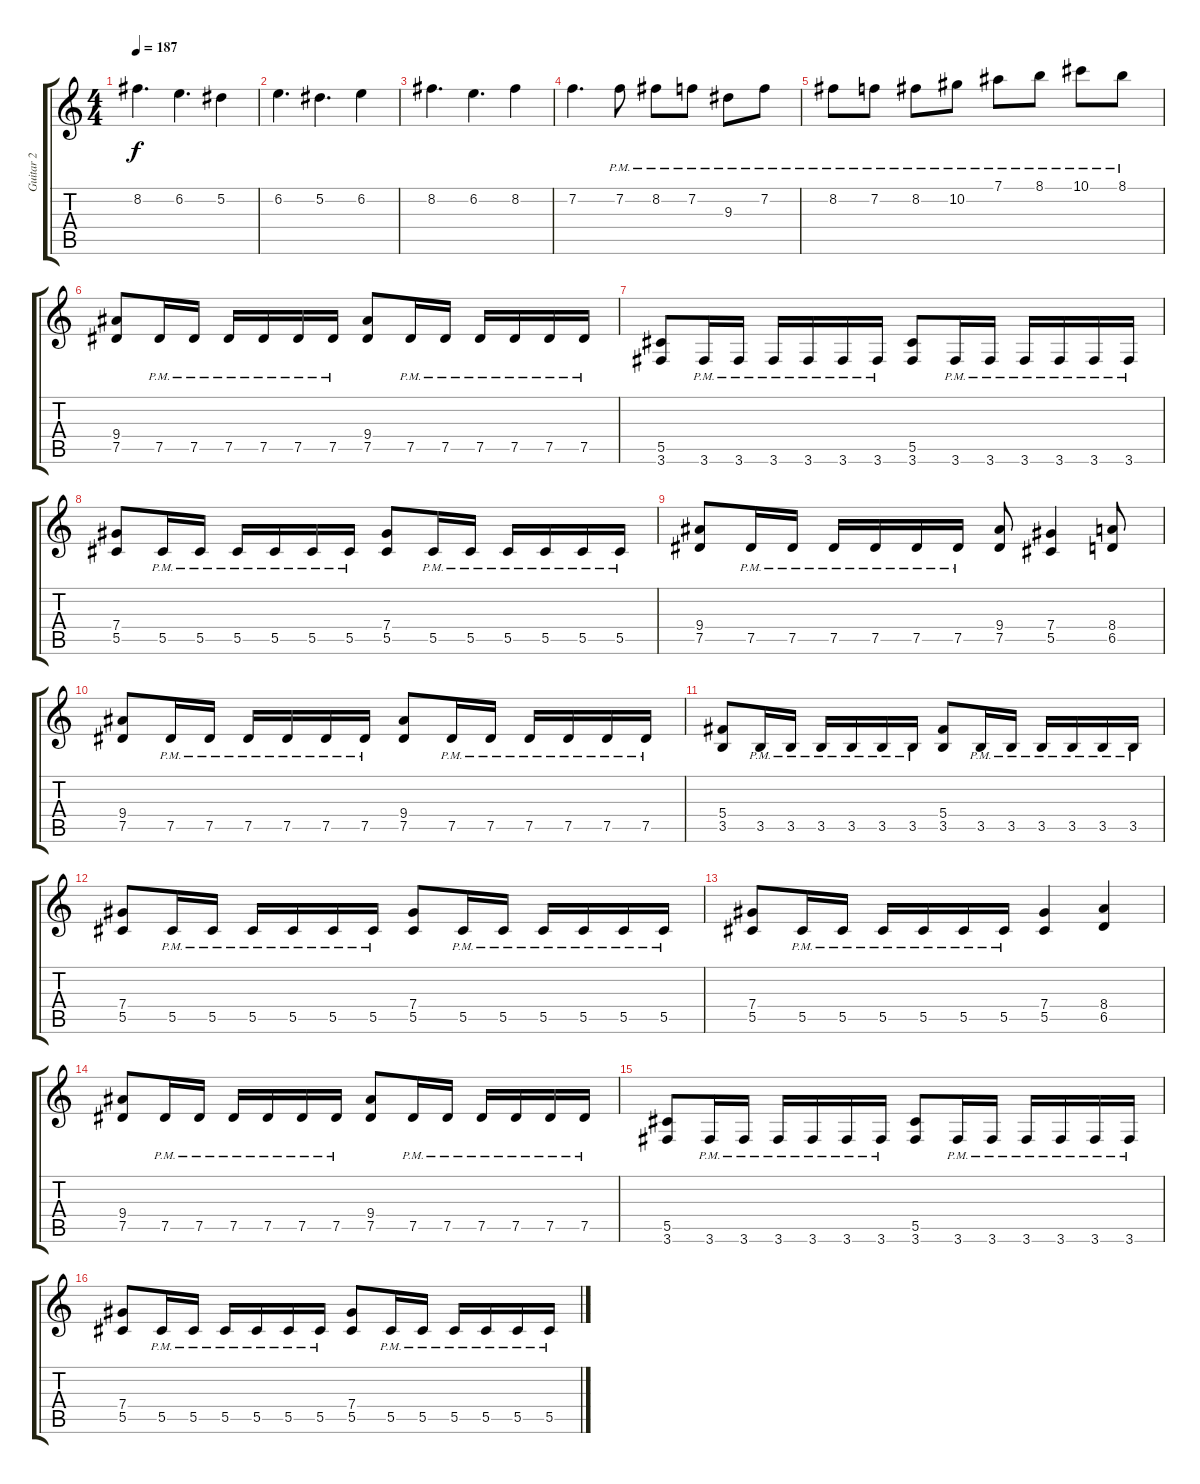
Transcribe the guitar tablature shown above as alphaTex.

\track ("Guitar 2" "Guitar 2") {instrument overdrivenguitar}
\staff {score tabs}
\tuning (Eb4 Bb3 Gb3 Db3 Ab2 Eb2) {hide}
\ts (4 4)
\tempo 187
\clef g2
\ks c
8.2.4{d dy f} 6.2.4{d} 5.2.4 |
6.2.4{d} 5.2.4{d} 6.2.4 |
8.2.4{d} 6.2.4{d} 8.2.4 |
7.2.4{d} 7.2{pm}.8 8.2{pm}.8 7.2{pm}.8 9.3{pm}.8 7.2{pm}.8 |
8.2{pm}.8 7.2{pm}.8 8.2{pm}.8 10.2{pm}.8 7.1{pm}.8 8.1{pm}.8 10.1{pm}.8 8.1{pm}.8 |
(9.4 7.5).8 7.5{pm}.16 7.5{pm}.16 7.5{pm}.16 7.5{pm}.16 7.5{pm}.16 7.5{pm}.16 (9.4 7.5).8 7.5{pm}.16 7.5{pm}.16 7.5{pm}.16 7.5{pm}.16 7.5{pm}.16 7.5{pm}.16 |
(5.5 3.6).8 3.6{pm}.16 3.6{pm}.16 3.6{pm}.16 3.6{pm}.16 3.6{pm}.16 3.6{pm}.16 (5.5 3.6).8 3.6{pm}.16 3.6{pm}.16 3.6{pm}.16 3.6{pm}.16 3.6{pm}.16 3.6{pm}.16 |
(7.4 5.5).8 5.5{pm}.16 5.5{pm}.16 5.5{pm}.16 5.5{pm}.16 5.5{pm}.16 5.5{pm}.16 (7.4 5.5).8 5.5{pm}.16 5.5{pm}.16 5.5{pm}.16 5.5{pm}.16 5.5{pm}.16 5.5{pm}.16 |
(9.4 7.5).8 7.5{pm}.16 7.5{pm}.16 7.5{pm}.16 7.5{pm}.16 7.5{pm}.16 7.5{pm}.16 (9.4 7.5).8 (7.4 5.5).4 (8.4 6.5).8 |
(9.4 7.5).8 7.5{pm}.16 7.5{pm}.16 7.5{pm}.16 7.5{pm}.16 7.5{pm}.16 7.5{pm}.16 (9.4 7.5).8 7.5{pm}.16 7.5{pm}.16 7.5{pm}.16 7.5{pm}.16 7.5{pm}.16 7.5{pm}.16 |
(5.4 3.5).8 3.5{pm}.16 3.5{pm}.16 3.5{pm}.16 3.5{pm}.16 3.5{pm}.16 3.5{pm}.16 (5.4 3.5).8 3.5{pm}.16 3.5{pm}.16 3.5{pm}.16 3.5{pm}.16 3.5{pm}.16 3.5{pm}.16 |
(7.4 5.5).8 5.5{pm}.16 5.5{pm}.16 5.5{pm}.16 5.5{pm}.16 5.5{pm}.16 5.5{pm}.16 (7.4 5.5).8 5.5{pm}.16 5.5{pm}.16 5.5{pm}.16 5.5{pm}.16 5.5{pm}.16 5.5{pm}.16 |
(7.4 5.5).8 5.5{pm}.16 5.5{pm}.16 5.5{pm}.16 5.5{pm}.16 5.5{pm}.16 5.5{pm}.16 (7.4 5.5).4 (8.4 6.5).4 |
(9.4 7.5).8 7.5{pm}.16 7.5{pm}.16 7.5{pm}.16 7.5{pm}.16 7.5{pm}.16 7.5{pm}.16 (9.4 7.5).8 7.5{pm}.16 7.5{pm}.16 7.5{pm}.16 7.5{pm}.16 7.5{pm}.16 7.5{pm}.16 |
(5.5 3.6).8 3.6{pm}.16 3.6{pm}.16 3.6{pm}.16 3.6{pm}.16 3.6{pm}.16 3.6{pm}.16 (5.5 3.6).8 3.6{pm}.16 3.6{pm}.16 3.6{pm}.16 3.6{pm}.16 3.6{pm}.16 3.6{pm}.16 |
(7.4 5.5).8 5.5{pm}.16 5.5{pm}.16 5.5{pm}.16 5.5{pm}.16 5.5{pm}.16 5.5{pm}.16 (7.4 5.5).8 5.5{pm}.16 5.5{pm}.16 5.5{pm}.16 5.5{pm}.16 5.5{pm}.16 5.5{pm}.16
